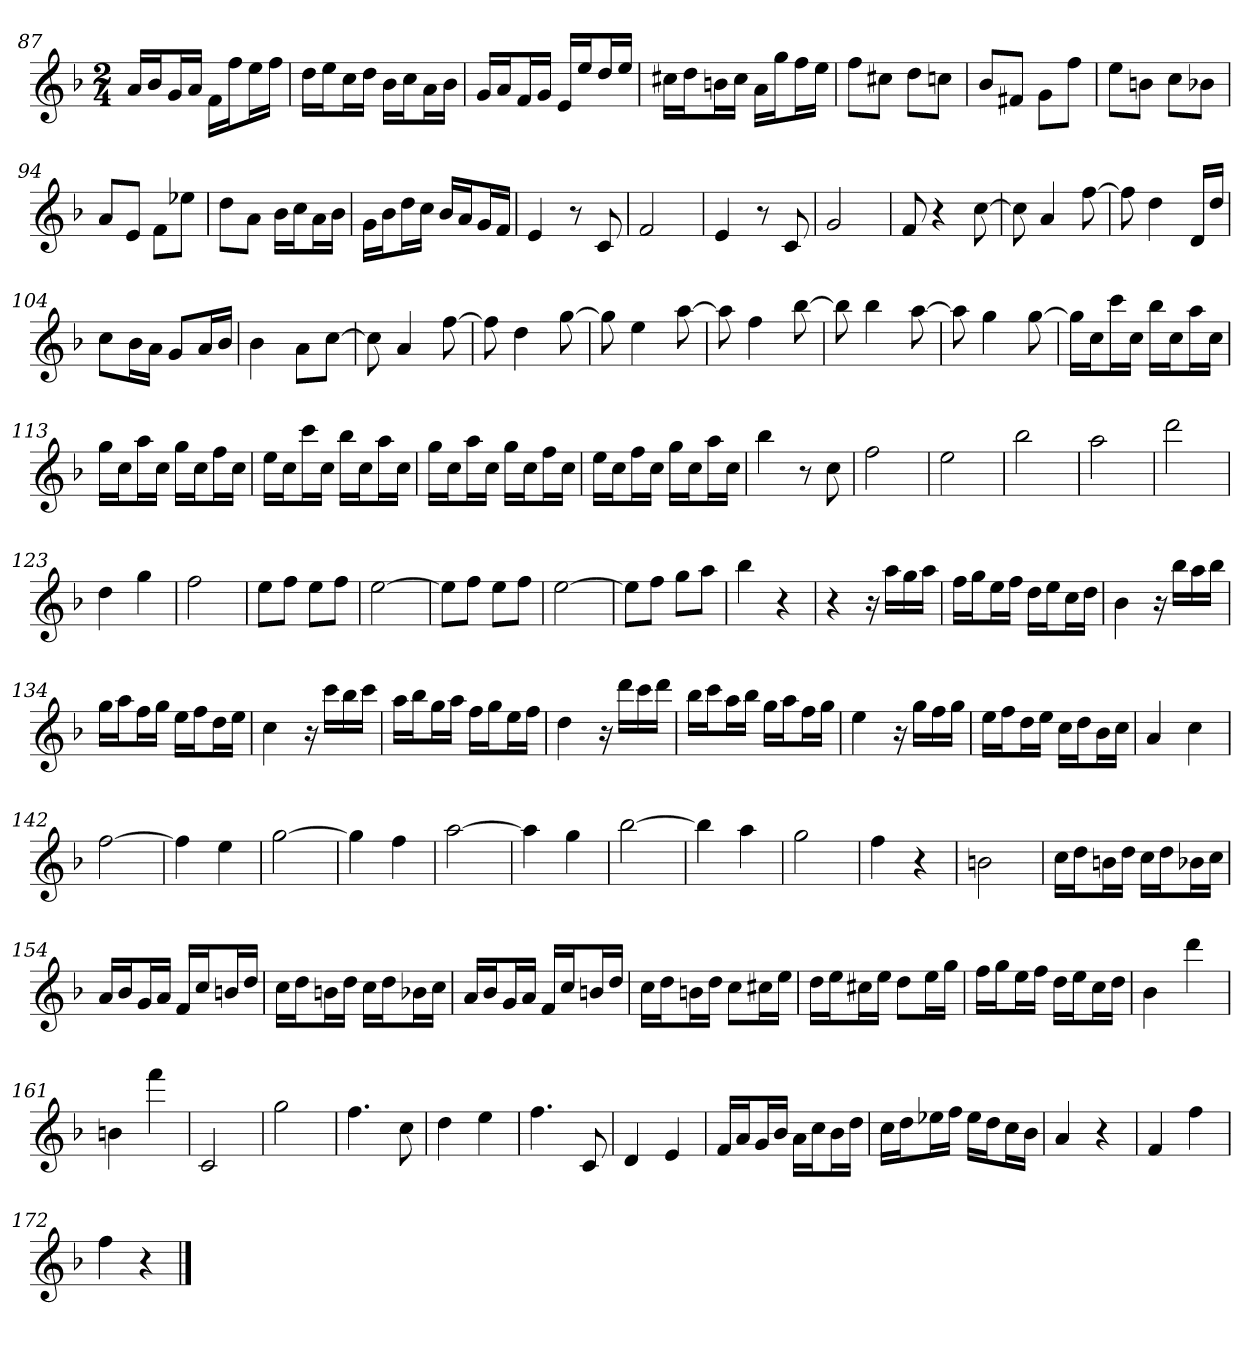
**kern
*part1
*staff1
*k[b-]
*F:
*M2/4
=87
16aLL
16b-J
16gL
16aJJ
16fLL
16ffJ
16eeL
16ffJJ
=88
16ddLL
16eeJ
16ccL
16ddJJ
16b-LL
16ccJ
16aL
16b-JJ
=89
16gLL
16aJ
16fL
16gJJ
16eLL
16eeJ
16ddL
16eeJJ
=90
16cc#XLL
16ddJ
16bnL
16cc#JJ
16aLL
16ggJ
16ffL
16eeJJ
=91
8ffL
8cc#XJ
8ddL
8ccnJ
=92
8b-L
8f#XJ
8gL
8ffJ
=93
8eeL
8bnJ
8ccL
8b-XJ
=94
8aL
8eJ
8fL
8ee-XJ
=95
8ddL
8aJ
16b-LL
16ccJ
16aL
16b-JJ
=96
16gLL
16b-J
16ddL
16ccJJ
16b-LL
16aJ
16gL
16fJJ
=97
4e
8r
8c
=98
2f
=99
4e
8r
8c
=100
2g
=101
8f
4r
[8cc
=102
8cc]
4a
[8ff
=103
8ff]
4dd
16dLL
16ddJJ
=104
8ccL
16b-L
16aJJ
8gL
16aL
16b-JJ
=105
4b-
8aL
[8ccJ
=106
8cc]
4a
[8ff
=107
8ff]
4dd
[8gg
=108
8gg]
4ee
[8aa
=109
8aa]
4ff
[8bb-
=110
8bb-]
4bb-
[8aa
=111
8aa]
4gg
[8gg
=112
16ggLL]
16ccJ
16cccL
16ccJJ
16bb-LL
16ccJ
16aaL
16ccJJ
=113
16ggLL
16ccJ
16aaL
16ccJJ
16ggLL
16ccJ
16ffL
16ccJJ
=114
16eeLL
16ccJ
16cccL
16ccJJ
16bb-LL
16ccJ
16aaL
16ccJJ
=115
16ggLL
16ccJ
16aaL
16ccJJ
16ggLL
16ccJ
16ffL
16ccJJ
=116
16eeLL
16ccJ
16ffL
16ccJJ
16ggLL
16ccJ
16aaL
16ccJJ
=117
4bb-
8r
8cc
=118
2ff
=119
2ee
=120
2bb-
=121
2aa
=122
2ddd
=123
4dd
4gg
=124
2ff
=125
8eeL
8ffJ
8eeL
8ffJ
=126
[2ee
=127
8eeL]
8ffJ
8eeL
8ffJ
=128
[2ee
=129
8eeL]
8ffJ
8ggL
8aaJ
=130
4bb-
4r
=131
4r
16r
16aaLL
16gg
16aaJJ
=132
16ffLL
16ggJ
16eeL
16ffJJ
16ddLL
16eeJ
16ccL
16ddJJ
=133
4b-
16r
16bb-LL
16aa
16bb-JJ
=134
16ggLL
16aaJ
16ffL
16ggJJ
16eeLL
16ffJ
16ddL
16eeJJ
=135
4cc
16r
16cccLL
16bb-
16cccJJ
=136
16aaLL
16bb-J
16ggL
16aaJJ
16ffLL
16ggJ
16eeL
16ffJJ
=137
4dd
16r
16dddLL
16ccc
16dddJJ
=138
16bb-LL
16cccJ
16aaL
16bb-JJ
16ggLL
16aaJ
16ffL
16ggJJ
=139
4ee
16r
16ggLL
16ff
16ggJJ
=140
16eeLL
16ffJ
16ddL
16eeJJ
16ccLL
16ddJ
16b-L
16ccJJ
=141
4a
4cc
=142
[2ff
=143
4ff]
4ee
=144
[2gg
=145
4gg]
4ff
=146
[2aa
=147
4aa]
4gg
=148
[2bb-
=149
4bb-]
4aa
=150
2gg
=151
4ff
4r
=152
2bn
=153
16ccLL
16ddJ
16bnL
16ddJJ
16ccLL
16ddJ
16b-XL
16ccJJ
=154
16aLL
16b-J
16gL
16aJJ
16fLL
16ccJ
16bnL
16ddJJ
=155
16ccLL
16ddJ
16bnL
16ddJJ
16ccLL
16ddJ
16b-XL
16ccJJ
=156
16aLL
16b-J
16gL
16aJJ
16fLL
16ccJ
16bnL
16ddJJ
=157
16ccLL
16ddJ
16bnL
16ddJJ
8ccL
16cc#XL
16eeJJ
=158
16ddLL
16eeJ
16cc#XL
16eeJJ
8ddL
16eeL
16ggJJ
=159
16ffLL
16ggJ
16eeL
16ffJJ
16ddLL
16eeJ
16ccL
16ddJJ
=160
4b-
4ddd
=161
4bn
4fff
=162
2c
=163
2gg
=164
4.ff
8cc
=165
4dd
4ee
=166
4.ff
8c
=167
4d
4e
=168
16fLL
16aJ
16gL
16b-JJ
16aLL
16ccJ
16b-L
16ddJJ
=169
16ccLL
16ddJ
16ee-XL
16ffJJ
16ee-LL
16ddJ
16ccL
16b-JJ
=170
4a
4r
=171
4f
4ff
=172
4ff
4r
==
*-
